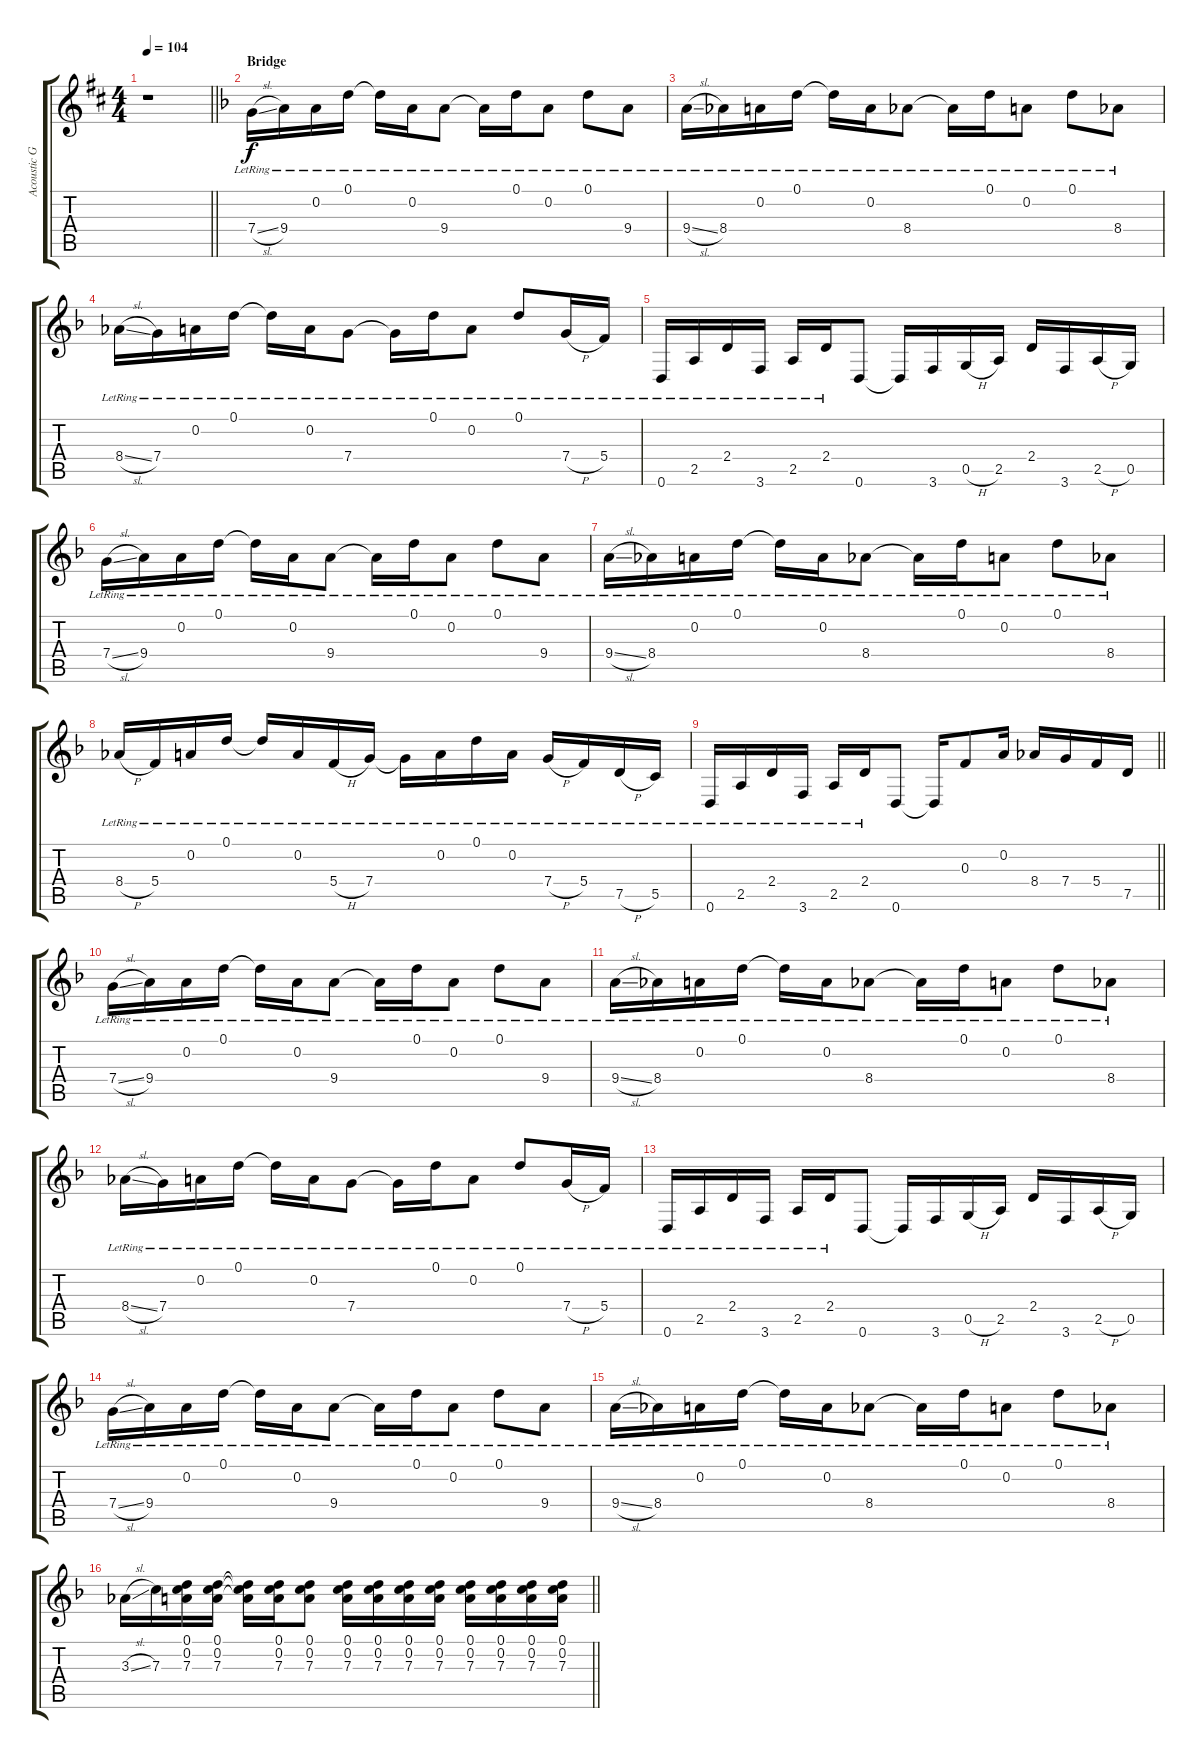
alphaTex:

\track ("Acoustic Guitar" "Acoustic G") {instrument acousticguitarsteel}
\staff {score tabs}
\tuning (D4 A3 F3 C3 G2 D2) {hide}
\ts (4 4)
\tempo 104
\clef g2
\barLineRight lightlight
\ks bminor
r.1{dy f} |
\section ("" "Bridge")
\ks dminor
7.4{sl lr}.16 9.4{lr}.16 0.2{lr}.16 0.1{lr}.16 0.1{lr t}.16 0.2{lr}.16 9.4{lr}.8 9.4{lr t}.16 0.1{lr}.16 0.2{lr}.8 0.1{lr}.8 9.4{lr}.8 |
9.4{sl lr}.16 8.4{lr}.16 0.2{lr}.16 0.1{lr}.16 0.1{lr t}.16 0.2{lr}.16 8.4{lr}.8 8.4{lr t}.16 0.1{lr}.16 0.2{lr}.8 0.1{lr}.8 8.4{lr}.8 |
8.4{sl lr}.16 7.4{lr}.16 0.2{lr}.16 0.1{lr}.16 0.1{lr t}.16 0.2{lr}.16 7.4{lr}.8 7.4{lr t}.16 0.1{lr}.16 0.2{lr}.8 0.1{lr}.8 7.4{h lr}.16 5.4{lr}.16 |
0.6{lr}.16 2.5{lr}.16 2.4{lr}.16 3.6{lr}.16 2.5{lr}.16 2.4{lr}.16 0.6.8 0.6{t}.16 3.6.16 0.5{h}.16 2.5.16 2.4.16 3.6.16 2.5{h}.16 0.5.16 |
7.4{sl lr}.16 9.4{lr}.16 0.2{lr}.16 0.1{lr}.16 0.1{lr t}.16 0.2{lr}.16 9.4{lr}.8 9.4{lr t}.16 0.1{lr}.16 0.2{lr}.8 0.1{lr}.8 9.4{lr}.8 |
9.4{sl lr}.16 8.4{lr}.16 0.2{lr}.16 0.1{lr}.16 0.1{lr t}.16 0.2{lr}.16 8.4{lr}.8 8.4{lr t}.16 0.1{lr}.16 0.2{lr}.8 0.1{lr}.8 8.4{lr}.8 |
8.4{h lr}.16 5.4{lr}.16 0.2{lr}.16 0.1{lr}.16 0.1{lr t}.16 0.2{lr}.16 5.4{h lr}.16 7.4{lr}.16 7.4{lr t}.16 0.2{lr}.16 0.1{lr}.16 0.2{lr}.16 7.4{h lr}.16 5.4{lr}.16 7.5{h lr}.16 5.5{lr}.16 |
\barLineRight lightlight
0.6{lr}.16 2.5{lr}.16 2.4{lr}.16 3.6{lr}.16 2.5{lr}.16 2.4{lr}.16 0.6.8 0.6{t}.16 0.3.8 0.2.16 8.4.16 7.4.16 5.4.16 7.5.16 |
7.4{sl lr}.16 9.4{lr}.16 0.2{lr}.16 0.1{lr}.16 0.1{lr t}.16 0.2{lr}.16 9.4{lr}.8 9.4{lr t}.16 0.1{lr}.16 0.2{lr}.8 0.1{lr}.8 9.4{lr}.8 |
9.4{sl lr}.16 8.4{lr}.16 0.2{lr}.16 0.1{lr}.16 0.1{lr t}.16 0.2{lr}.16 8.4{lr}.8 8.4{lr t}.16 0.1{lr}.16 0.2{lr}.8 0.1{lr}.8 8.4{lr}.8 |
8.4{sl lr}.16 7.4{lr}.16 0.2{lr}.16 0.1{lr}.16 0.1{lr t}.16 0.2{lr}.16 7.4{lr}.8 7.4{lr t}.16 0.1{lr}.16 0.2{lr}.8 0.1{lr}.8 7.4{h lr}.16 5.4{lr}.16 |
0.6{lr}.16 2.5{lr}.16 2.4{lr}.16 3.6{lr}.16 2.5{lr}.16 2.4{lr}.16 0.6.8 0.6{t}.16 3.6.16 0.5{h}.16 2.5.16 2.4.16 3.6.16 2.5{h}.16 0.5.16 |
7.4{sl lr}.16 9.4{lr}.16 0.2{lr}.16 0.1{lr}.16 0.1{lr t}.16 0.2{lr}.16 9.4{lr}.8 9.4{lr t}.16 0.1{lr}.16 0.2{lr}.8 0.1{lr}.8 9.4{lr}.8 |
9.4{sl lr}.16 8.4{lr}.16 0.2{lr}.16 0.1{lr}.16 0.1{lr t}.16 0.2{lr}.16 8.4{lr}.8 8.4{lr t}.16 0.1{lr}.16 0.2{lr}.8 0.1{lr}.8 8.4{lr}.8 |
\barLineRight lightlight
3.3{sl}.16 7.3.16 (0.1 0.2 7.3).16 (0.1 0.2 7.3).16 (0.1{t} 0.2{t} 7.3{t}).16 (0.1 0.2 7.3).16 (0.1 0.2 7.3).8 (0.1 0.2 7.3).16 (0.1 0.2 7.3).16 (0.1 0.2 7.3).16 (0.1 0.2 7.3).16 (0.1 0.2 7.3).16 (0.1 0.2 7.3).16 (0.1 0.2 7.3).16 (0.1 0.2 7.3).16
